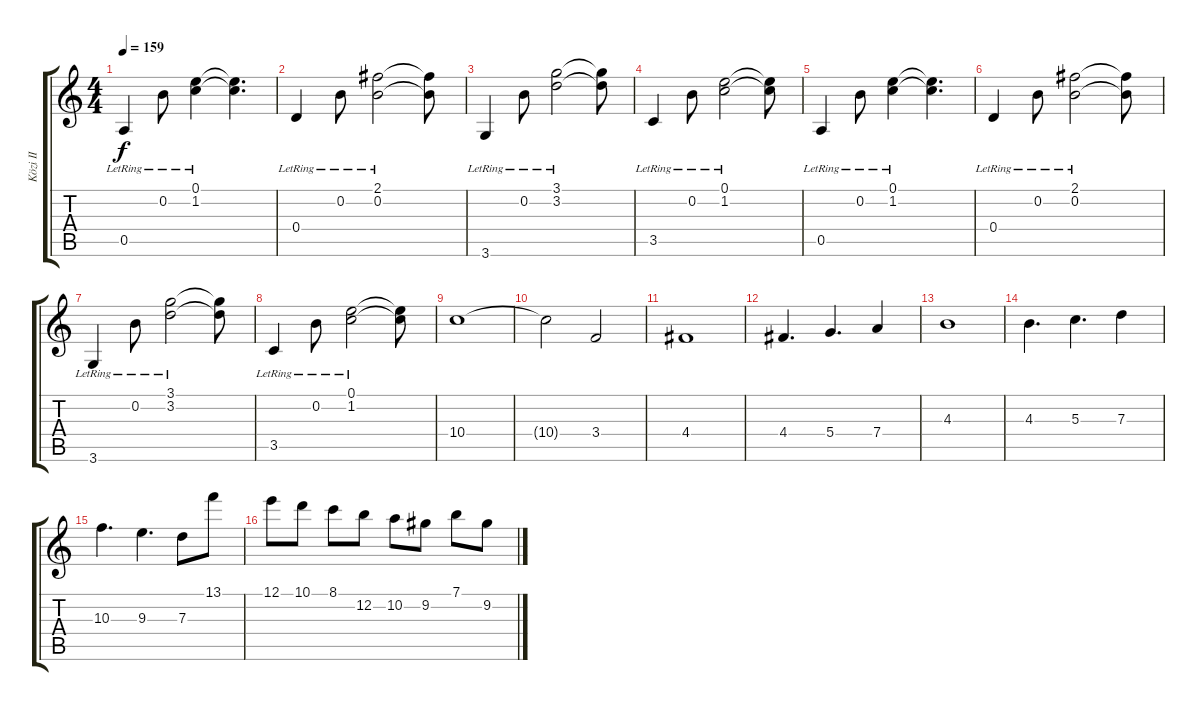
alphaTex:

\track ("Közi II" "Közi II") {instrument acousticguitarsteel}
\staff {score tabs}
\tuning (E4 B3 G3 D3 A2 E2) {hide}
\ts (4 4)
\tempo 159
\clef g2
\ks c
0.5{lr}.4{dy f} 0.2{lr}.8 (0.1{lr} 1.2).4 (0.1{t} 1.2{t}).4{d} |
0.4{lr}.4 0.2{lr}.8 (2.1{lr} 0.2).2 (2.1{t} 0.2{t}).8 |
3.6{lr}.4 0.2{lr}.8 (3.1{lr} 3.2{lr}).2 (3.1{t} 3.2{t}).8 |
3.5{lr}.4 0.2{lr}.8 (0.1{lr} 1.2{lr}).2 (0.1{t} 1.2{t}).8 |
0.5{lr}.4 0.2{lr}.8 (0.1{lr} 1.2).4 (0.1{t} 1.2{t}).4{d} |
0.4{lr}.4 0.2{lr}.8 (2.1{lr} 0.2).2 (2.1{t} 0.2{t}).8 |
3.6{lr}.4 0.2{lr}.8 (3.1{lr} 3.2{lr}).2 (3.1{t} 3.2{t}).8 |
3.5{lr}.4 0.2{lr}.8 (0.1{lr} 1.2{lr}).2 (0.1{t} 1.2{t}).8 |
10.4.1{balance 4 instrument overdrivenguitar} |
10.4{t}.2 3.4.2 |
4.4.1 |
4.4.4{d} 5.4.4{d} 7.4.4 |
4.3.1 |
4.3.4{d} 5.3.4{d} 7.3.4 |
10.3.4{d} 9.3.4{d} 7.3.8 13.1.8 |
12.1.8 10.1.8 8.1.8 12.2.8 10.2.8 9.2.8 7.1.8 9.2.8
